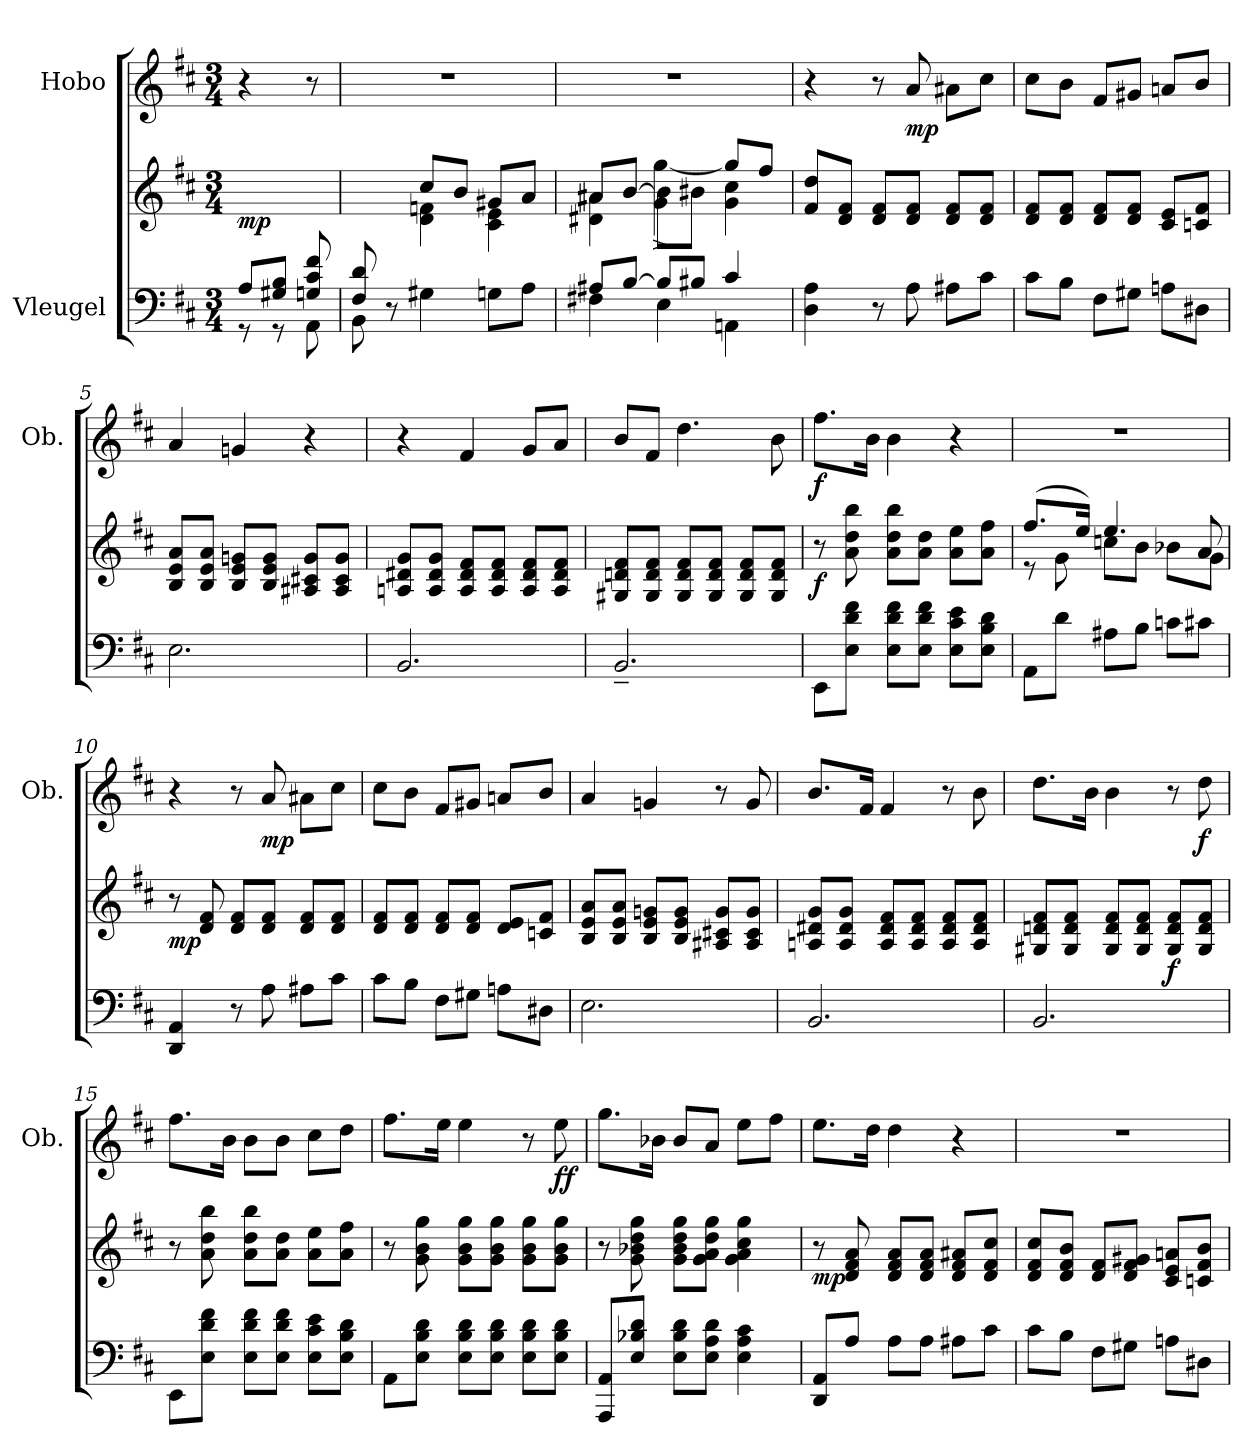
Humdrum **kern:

**kern	**kern	**dynam	**kern	**dynam
*part2	*part2	*part2	*part1	*part1
*staff3	*staff2	*staff2/3	*staff1	*staff1
*I"Vleugel	*	*	*I"Hobo	*
*	*	*	*I'Ob.	*
*clefF4	*clefG2	*	*clefG2	*
*k[f#c#]	*k[f#c#]	*	*k[f#c#]	*
*M3/4	*M3/4	*	*M3/4	*
*MM64	*MM64	*	*MM64	*
=	=	=	=	=
*^	*	*	*	*
!	!	!	!LO:DY:b	!	!
8A/L	8r	4.ryy	mp	4r	.
8G#X/ 8B/J	8r	.	.	.	.
8Gn/ 8c#/ 8f#/	8AA\	.	.	8r	.
=1	=1	=1	=1	=1	=1
*	*	*^	*	*	*
8F#/ 8d/L	8BB\	8ryy	4ryy	.	2.r	.
2ryy	8r	8f#\J	.	.	.	.
.	4G#X\	8cc#/L	4d\ 4fn\	.	.	.
.	.	8b/J	.	.	.	.
.	8Gn\L	8g#X/L	4c#\ 4e\	.	.	.
8ryy	8A\J	8a/J	.	.	.	.
=2	=2	=2	=2	=2	=2	=2
8A#X/L	4F#X\	8a#X/L	4d#X\ 4a#X\	.	2.r	.
[8B/J	.	[8b/J	.	.	.	.
8B/L]	4E\	8b\L]	4g\^ [4gg\^	.	.	.
8B#X/J	.	8b#X\J	.	.	.	.
4c#/	4AAn\	8gg/L]	4g\ 4cc#\	.	.	.
.	.	8ff#/J	.	.	.	.
*v	*v	*	*	*	*	*
*	*v	*v	*	*	*
=3	=3	=3	=3	=3
4D\ 4A\	8f#/ 8dd/L	.	4r	.
.	8d/ 8f#/J	.	.	.
8r	8d/ 8f#/L	.	8r	.
!	!	!	!	!LO:DY:b
8A\	8d/ 8f#/J	.	8a/	mp
8A#X\L	8d/ 8f#/L	.	8a#X\L	.
8c#\J	8d/ 8f#/J	.	8cc#\J	.
!!LO:LB:g=z
=4	=4	=4	=4	=4
8c#\L	8d/ 8f#/L	.	8cc#\L	.
8B\J	8d/ 8f#/J	.	8b\J	.
8F#\L	8d/ 8f#/L	.	8f#/L	.
8G#X\J	8d/ 8f#/J	.	8g#X/J	.
8An\L	8c#/ 8e/L	.	8an/L	.
8D#X\J	8cn/ 8f#/J	.	8b/J	.
=5	=5	=5	=5	=5
2.E\	8B/ 8e/ 8a/L	.	4a/	.
.	8B/ 8e/ 8a/J	.	.	.
.	8B/ 8e/ 8gn/L	.	4gn/	.
.	8B/ 8e/ 8g/J	.	.	.
.	8A#X/ 8c#X/ 8g/L	.	4r	.
.	8A#/ 8c#/ 8g/J	.	.	.
=6	=6	=6	=6	=6
2.BB/	8An/ 8d#X/ 8g/L	.	4r	.
.	8A/ 8d#/ 8g/J	.	.	.
.	8A/ 8d#/ 8f#/L	.	4f#/	.
.	8A/ 8d#/ 8f#/J	.	.	.
.	8A/ 8d#/ 8f#/L	.	8g/L	.
.	8A/ 8d#/ 8f#/J	.	8a/J	.
=7	=7	=7	=7	=7
2.BB~/	8G#X/ 8dn/ 8f#/L	.	8b/L	.
.	8G#/ 8d/ 8f#/J	.	8f#/J	.
.	8G#/ 8d/ 8f#/L	.	4.dd\	.
.	8G#/ 8d/ 8f#/J	.	.	.
.	8G#/ 8d/ 8f#/L	.	.	.
.	8G#/ 8d/ 8f#/J	.	8b\	.
!!LO:LB:g=z
=8	=8	=8	=8	=8
!	!	!LO:DY:b	!	!LO:DY:b
8EE\L	8r	f	8.ff#\L	f
8E\ 8d\ 8f#\J	8a\ 8dd\ 8bb\	.	.	.
.	.	.	16b\Jk	.
8E\ 8d\ 8f#\L	8a\ 8dd\ 8bb\L	.	4b\	.
8E\ 8d\ 8f#\J	8a\ 8dd\J	.	.	.
8E\ 8c#\ 8e\L	8a\ 8ee\L	.	4r	.
8E\ 8B\ 8d\J	8a\ 8ff#\J	.	.	.
=9	=9	=9	=9	=9
*	*^	*	*	*
8AA\L	(8.ff#/L	8r	.	2.r	.
8d\J	.	8g\	.	.	.
.	16ee/Jk)	.	.	.	.
8A#X\L	4.ee/	8ccn\L	.	.	.
8B\J	.	8b\J	.	.	.
8cn\L	.	8b-X\L	.	.	.
8c#X\J	8a/	8g\J	.	.	.
=10	=10	=10	=10	=10	=10
!	!	!	!LO:DY:b	!	!
*	*v	*v	*	*	*
4DD/ 4AA/	8r	mp	4r	.
.	8d/ 8f#/	.	.	.
8r	8d/ 8f#/L	.	8r	.
!	!	!	!	!LO:DY:b
8A\	8d/ 8f#/J	.	8a/	mp
8A#X\L	8d/ 8f#/L	.	8a#X\L	.
8c#\J	8d/ 8f#/J	.	8cc#\J	.
=11	=11	=11	=11	=11
8c#\L	8d/ 8f#/L	.	8cc#\L	.
8B\J	8d/ 8f#/J	.	8b\J	.
8F#\L	8d/ 8f#/L	.	8f#/L	.
8G#X\J	8d/ 8f#/J	.	8g#X/J	.
8An\L	8d/ 8e/L	.	8an/L	.
8D#X\J	8cn/ 8f#/J	.	8b/J	.
!!LO:PB:g=z
=12	=12	=12	=12	=12
2.E\	8B/ 8e/ 8a/L	.	4a/	.
.	8B/ 8e/ 8a/J	.	.	.
.	8B/ 8e/ 8gn/L	.	4gn/	.
.	8B/ 8e/ 8g/J	.	.	.
.	8A#X/ 8c#X/ 8g/L	.	8r	.
.	8A#/ 8c#/ 8g/J	.	8g/	.
=13	=13	=13	=13	=13
2.BB/	8An/ 8d#X/ 8g/L	.	8.b/L	.
.	8A/ 8d#/ 8g/J	.	.	.
.	.	.	16f#/Jk	.
.	8A/ 8d#/ 8f#/L	.	4f#/	.
.	8A/ 8d#/ 8f#/J	.	.	.
.	8A/ 8d#/ 8f#/L	.	8r	.
.	8A/ 8d#/ 8f#/J	.	8b\	.
=14	=14	=14	=14	=14
2.BB/	8G#X/ 8dn/ 8f#/L	.	8.dd\L	.
.	8G#/ 8d/ 8f#/J	.	.	.
.	.	.	16b\Jk	.
.	8G#/ 8d/ 8f#/L	.	4b\	.
.	8G#/ 8d/ 8f#/J	.	.	.
!	!	!LO:DY:b	!	!
.	8G#/ 8d/ 8f#/L	f	8r	.
!	!	!	!	!LO:DY:b
.	8G#/ 8d/ 8f#/J	.	8dd\	f
=15	=15	=15	=15	=15
8EE\L	8r	.	8.ff#\L	.
8E\ 8d\ 8f#\J	8a\ 8dd\ 8bb\	.	.	.
.	.	.	16b\Jk	.
8E\ 8d\ 8f#\L	8a\ 8dd\ 8bb\L	.	8b\L	.
8E\ 8d\ 8f#\J	8a\ 8dd\J	.	8b\J	.
8E\ 8c#\ 8e\L	8a\ 8ee\L	.	8cc#\L	.
8E\ 8B\ 8d\J	8a\ 8ff#\J	.	8dd\J	.
!!LO:LB:g=z
=16	=16	=16	=16	=16
8AA\L	8r	.	8.ff#\L	.
8E\ 8B\ 8d\J	8g\ 8b\ 8gg\	.	.	.
.	.	.	16ee\Jk	.
8E\ 8B\ 8d\L	8g\ 8b\ 8gg\L	.	4ee\	.
8E\ 8B\ 8d\J	8g\ 8b\ 8gg\J	.	.	.
8E\ 8B\ 8d\L	8g\ 8b\ 8gg\L	.	8r	.
!	!	!	!	!LO:DY:b
8E\ 8B\ 8d\J	8g\ 8b\ 8gg\J	.	8ee\	ff
=17	=17	=17	=17	=17
*	*	*	*MM60	*
8AAA/ 8AA/L	8r	.	8.gg\L	.
8E/ 8B-X/ 8d/J	8g\ 8b-X\ 8dd\ 8gg\	.	.	.
.	.	.	16b-X\Jk	.
8E\ 8B-\ 8d\L	8g\ 8b-\ 8dd\ 8gg\L	.	8b-/L	.
8E\ 8A\ 8d\J	8g\ 8a\ 8dd\ 8gg\J	.	8a/J	.
4E\ 4A\ 4c#\	4g\ 4a\ 4cc#\ 4gg\	.	8ee\L	.
.	.	.	8ff#\J	.
=18	=18	=18	=18	=18
!	!	!LO:DY:b	!	!
8DD/ 8AA/L	8r	mp	8.ee\L	.
8A/J	8d/ 8f#/ 8a/	.	.	.
.	.	.	16dd\Jk	.
8A\L	8d/ 8f#/ 8a/L	.	4dd\	.
8A\J	8d/ 8f#/ 8a/J	.	.	.
8A#X\L	8d/ 8f#/ 8a#X/L	.	4r	.
8c#\J	8d/ 8f#/ 8cc#/J	.	.	.
=19	=19	=19	=19	=19
8c#\L	8d/ 8f#/ 8cc#/L	.	2.r	.
8B\J	8d/ 8f#/ 8b/J	.	.	.
8F#\L	8d/ 8f#/L	.	.	.
8G#X\J	8d/ 8f#/ 8g#X/J	.	.	.
8An\L	8c#/ 8e/ 8an/L	.	.	.
8D#X\J	8cn/ 8f#/ 8b/J	.	.	.
=	=	=	=	=
*-	*-	*-	*-	*-
